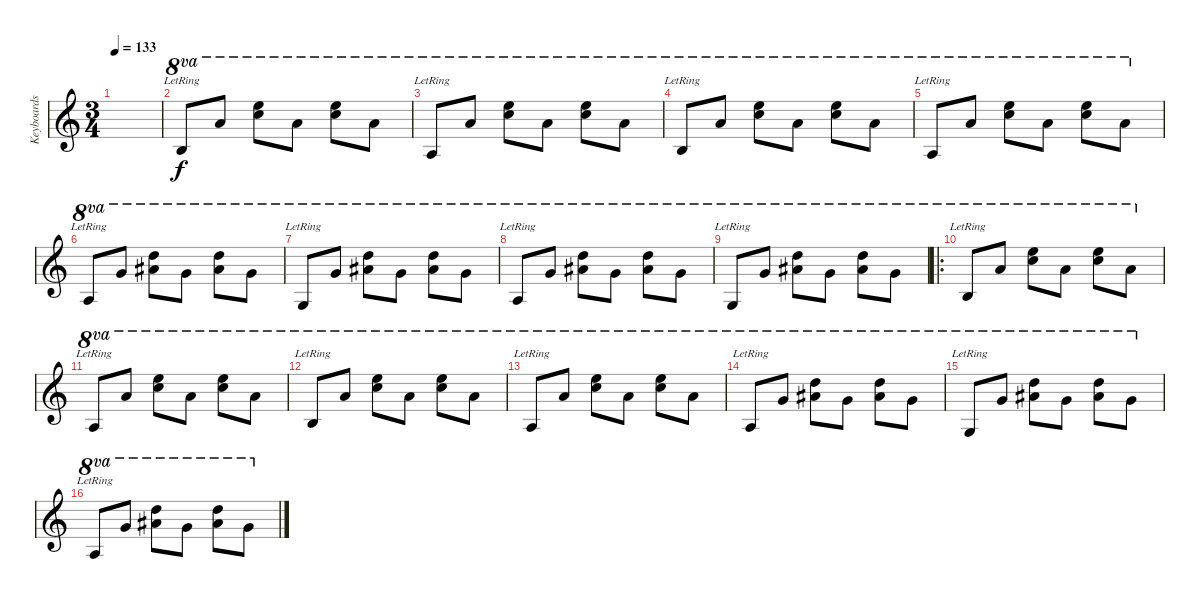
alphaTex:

\track ("Keyboards" "Keyboards") {instrument acousticgrandpiano}
\staff {score}
\tuning (E4 B3 G3 D3 A2 E2) {hide}
\ts (3 4)
\tempo 133
\clef g2
\ks c
|
16.3{lr}.8{ot 8va} 17.1.8{ot 8va} (20.1 29.2).8{ot 8va} 17.1.8{ot 8va} (20.1 29.2).8{ot 8va} 17.1.8{ot 8va} |
14.3{lr}.8{ot 8va volume 12} 17.1.8{ot 8va} (20.1 29.2).8{ot 8va} 17.1.8{ot 8va} (20.1 29.2).8{ot 8va} 17.1.8{ot 8va} |
16.3{lr}.8{ot 8va} 17.1.8{ot 8va} (20.1 29.2).8{ot 8va} 17.1.8{ot 8va} (20.1 29.2).8{ot 8va} 17.1.8{ot 8va} |
14.3{lr}.8{ot 8va} 17.1.8{ot 8va} (20.1 29.2).8{ot 8va} 17.1.8{ot 8va} (20.1 29.2).8{ot 8va} 17.1.8{ot 8va} |
14.3{lr}.8{ot 8va} 15.1.8{ot 8va} (18.1 27.2).8{ot 8va} 15.1.8{ot 8va} (18.1 27.2).8{ot 8va} 15.1.8{ot 8va} |
12.3{lr}.8{ot 8va} 15.1.8{ot 8va} (18.1 27.2).8{ot 8va} 15.1.8{ot 8va} (18.1 27.2).8{ot 8va} 15.1.8{ot 8va} |
14.3{lr}.8{ot 8va} 15.1.8{ot 8va} (18.1 27.2).8{ot 8va} 15.1.8{ot 8va} (18.1 27.2).8{ot 8va} 15.1.8{ot 8va} |
12.3{lr}.8{ot 8va} 15.1.8{ot 8va} (18.1 27.2).8{ot 8va} 15.1.8{ot 8va} (18.1 27.2).8{ot 8va} 15.1.8{ot 8va} |
\ro
16.3{lr}.8{ot 8va} 17.1.8{ot 8va} (20.1 29.2).8{ot 8va} 17.1.8{ot 8va} (20.1 29.2).8{ot 8va} 17.1.8{ot 8va} |
14.3{lr}.8{ot 8va} 17.1.8{ot 8va} (20.1 29.2).8{ot 8va} 17.1.8{ot 8va} (20.1 29.2).8{ot 8va} 17.1.8{ot 8va} |
16.3{lr}.8{ot 8va} 17.1.8{ot 8va} (20.1 29.2).8{ot 8va} 17.1.8{ot 8va} (20.1 29.2).8{ot 8va} 17.1.8{ot 8va} |
14.3{lr}.8{ot 8va} 17.1.8{ot 8va} (20.1 29.2).8{ot 8va} 17.1.8{ot 8va} (20.1 29.2).8{ot 8va} 17.1.8{ot 8va} |
14.3{lr}.8{ot 8va} 15.1.8{ot 8va} (18.1 27.2).8{ot 8va} 15.1.8{ot 8va} (18.1 27.2).8{ot 8va} 15.1.8{ot 8va} |
12.3{lr}.8{ot 8va} 15.1.8{ot 8va} (18.1 27.2).8{ot 8va} 15.1.8{ot 8va} (18.1 27.2).8{ot 8va} 15.1.8{ot 8va} |
14.3{lr}.8{ot 8va} 15.1.8{ot 8va} (18.1 27.2).8{ot 8va} 15.1.8{ot 8va} (18.1 27.2).8{ot 8va} 15.1.8{ot 8va}
